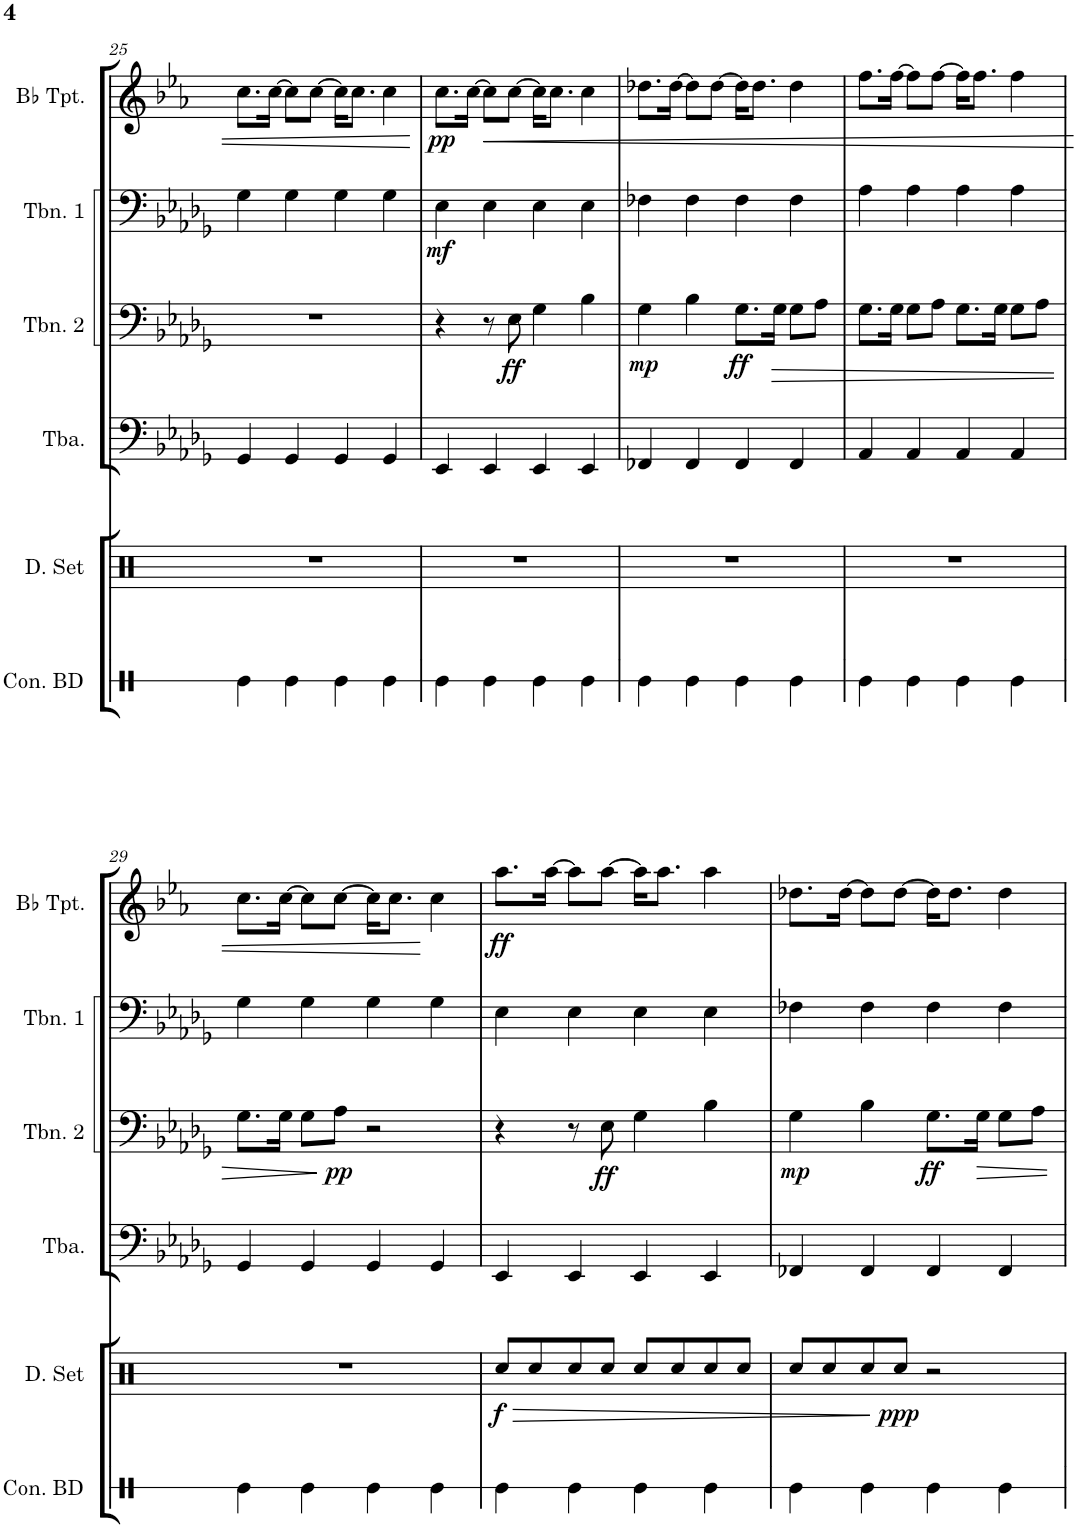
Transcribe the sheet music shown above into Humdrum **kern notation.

**kern	**kern	**dynam	**kern	**kern	**dynam	**kern	**dynam	**kern	**dynam
*part6	*part5	*part5	*part4	*part3	*part3	*part2	*part2	*part1	*part1
*staff6	*staff5	*staff5	*staff4	*staff3	*staff3	*staff2	*staff2	*staff1	*staff1
*I"Concert Bass Drum	*I"Drumset	*	*I"Tuba	*I"Trombone 2	*	*I"Trombone 1	*	*I"Bb Trumpet	*
*I'Con. BD	*I'D. Set	*	*I'Tba.	*I'Tbn. 2	*	*I'Tbn. 1	*	*I'Bb Tpt.	*
!!LO:PB:g=z
*clefX	*clefX	*	*clefF4	*clefF4	*	*clefF4	*	*clefG2	*
*	*	*	*	*	*	*	*	*Trd1c2	*
*k[]	*k[]	*	*k[b-e-a-d-g-]	*k[b-e-a-d-g-]	*	*k[b-e-a-d-g-]	*	*k[b-e-a-]	*
*M4/4	*M4/4	*	*M4/4	*M4/4	*	*M4/4	*	*M4/4	*
=25	=25	=25	=25	=25	=25	=25	=25	=25	=25
4Re\	1r	.	4GG-/	1r	.	4G-\	.	8.cc\L	.
.	.	.	.	.	.	.	.	[16cc\Jk	.
4Re\	.	.	4GG-/	.	.	4G-\	.	8cc\L]	.
.	.	.	.	.	.	.	.	[8cc\J	.
4Re\	.	.	4GG-/	.	.	4G-\	.	16cc\KL]	.
.	.	.	.	.	.	.	.	8.cc\J	.
4Re\	.	.	4GG-/	.	.	4G-\	.	4cc\	.
=26	=26	=26	=26	=26	=26	=26	=26	=26	=26
!	!	!	!	!	!	!	!LO:DY:b	!	!LO:DY:b
4Re\	1r	.	4EE-/	4r	.	4E-\	mf	8.cc\L	pp
.	.	.	.	.	.	.	.	[16cc\Jk	.
!	!	!	!	!	!	!	!	!	!LO:HP:b
4Re\	.	.	4EE-/	8r	.	4E-\	.	8cc\L]	<
!	!	!	!	!	!LO:DY:b	!	!	!	!
.	.	.	.	8E-\	ff	.	.	[8cc\J	.
4Re\	.	.	4EE-/	4G-\	.	4E-\	.	16cc\KL]	.
.	.	.	.	.	.	.	.	8.cc\J	.
4Re\	.	.	4EE-/	4B-\	.	4E-\	.	4cc\	.
=27	=27	=27	=27	=27	=27	=27	=27	=27	=27
!	!	!	!	!	!LO:DY:b	!	!	!	!
4Re\	1r	.	4FF-X/	4G-\	mp	4F-X\	.	8.dd-X\L	.
.	.	.	.	.	.	.	.	[16dd-\Jk	.
4Re\	.	.	4FF-/	4B-\	.	4F-\	.	8dd-\L]	.
.	.	.	.	.	.	.	.	[8dd-\J	.
!	!	!	!	!	!LO:DY:b	!	!	!	!
4Re\	.	.	4FF-/	8.G-\L	ff	4F-\	.	16dd-\KL]	.
.	.	.	.	.	.	.	.	8.dd-\J	.
!	!	!	!	!	!LO:HP:b	!	!	!	!
.	.	.	.	16G-\Jk	>	.	.	.	.
4Re\	.	.	4FF-/	8G-\L	.	4F-\	.	4dd-\	.
.	.	.	.	8A-\J	.	.	.	.	.
=28	=28	=28	=28	=28	=28	=28	=28	=28	=28
4Re\	1r	.	4AA-/	8.G-\L	.	4A-\	.	8.ff\L	.
.	.	.	.	16G-\Jk	.	.	.	[16ff\Jk	.
4Re\	.	.	4AA-/	8G-\L	.	4A-\	.	8ff\L]	.
.	.	.	.	8A-\J	.	.	.	[8ff\J	.
4Re\	.	.	4AA-/	8.G-\L	.	4A-\	.	16ff\KL]	.
.	.	.	.	.	.	.	.	8.ff\J	.
.	.	.	.	16G-\Jk	.	.	.	.	.
4Re\	.	.	4AA-/	8G-\L	.	4A-\	.	4ff\	.
.	.	.	.	8A-\J	.	.	.	.	.
!!LO:LB:g=z
=29	=29	=29	=29	=29	=29	=29	=29	=29	=29
4Re\	1r	.	4GG-/	8.G-\L	.	4G-\	.	8.cc\L	.
.	.	.	.	16G-\Jk	.	.	.	[16cc\Jk	.
4Re\	.	.	4GG-/	8G-\L	.	4G-\	.	8cc\L]	.
!	!	!	!	!	!LO:DY:n=1:b	!	!	!	!
.	.	.	.	8A-\J	] pp	.	.	[8cc\J	.
4Re\	.	.	4GG-/	2r	.	4G-\	.	16cc\KL]	.
.	.	.	.	.	.	.	.	8.cc\J	.
4Re\	.	.	4GG-/	.	.	4G-\	.	4cc\	[
=30	=30	=30	=30	=30	=30	=30	=30	=30	=30
!	!	!LO:HP:b	!	!	!	!	!	!	!
!	!	!LO:DY:n=1:b	!	!	!	!	!	!	!LO:DY:b
4Re\	8Rcc/L	> f	4EE-/	4r	.	4E-\	.	8.aa-\L	ff
.	8Rcc/	.	.	.	.	.	.	.	.
.	.	.	.	.	.	.	.	[16aa-\Jk	.
4Re\	8Rcc/	.	4EE-/	8r	.	4E-\	.	8aa-\L]	.
!	!	!	!	!	!LO:DY:b	!	!	!	!
.	8Rcc/J	.	.	8E-\	ff	.	.	[8aa-\J	.
4Re\	8Rcc/L	.	4EE-/	4G-\	.	4E-\	.	16aa-\KL]	.
.	.	.	.	.	.	.	.	8.aa-\J	.
.	8Rcc/	.	.	.	.	.	.	.	.
4Re\	8Rcc/	.	4EE-/	4B-\	.	4E-\	.	4aa-\	.
.	8Rcc/J	.	.	.	.	.	.	.	.
=31	=31	=31	=31	=31	=31	=31	=31	=31	=31
!	!	!	!	!	!LO:DY:b	!	!	!	!
4Re\	8Rcc/L	.	4FF-X/	4G-\	mp	4F-X\	.	8.dd-X\L	.
.	8Rcc/	.	.	.	.	.	.	.	.
.	.	.	.	.	.	.	.	[16dd-\Jk	.
4Re\	8Rcc/	.	4FF-/	4B-\	.	4F-\	.	8dd-\L]	.
!	!	!LO:DY:n=1:b	!	!	!	!	!	!	!
.	8Rcc/J	] ppp	.	.	.	.	.	[8dd-\J	.
!	!	!	!	!	!LO:DY:b	!	!	!	!
4Re\	2r	.	4FF-/	8.G-\L	ff	4F-\	.	16dd-\KL]	.
.	.	.	.	.	.	.	.	8.dd-\J	.
.	.	.	.	16G-\Jk	.	.	.	.	.
4Re\	.	.	4FF-/	8G-\L	.	4F-\	.	4dd-\	.
.	.	.	.	8A-\J	.	.	.	.	.
=	=	=	=	=	=	=	=	=	=
*-	*-	*-	*-	*-	*-	*-	*-	*-	*-
